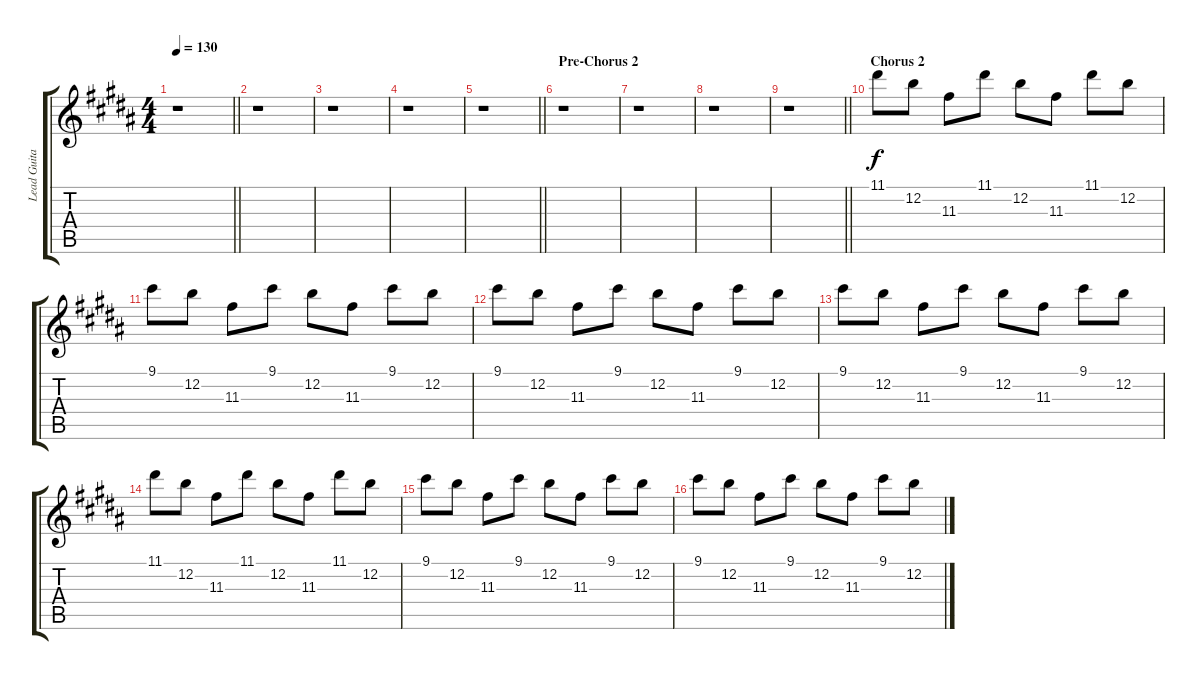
\track ("Lead Guitar" "Lead Guita") {instrument electricguitarclean}
\staff {score tabs}
\tuning (E4 B3 G3 D3 A2 E2) {hide}
\ts (4 4)
\tempo 130
\clef g2
\barLineRight lightlight
\ks b
r.1{dy f} |
r.1 |
r.1 |
r.1 |
\barLineRight lightlight
r.1 |
\section ("" "Pre-Chorus 2")
r.1 |
r.1 |
r.1 |
\barLineRight lightlight
r.1 |
\section ("" "Chorus 2")
11.1.8 12.2.8 11.3.8 11.1.8 12.2.8 11.3.8 11.1.8 12.2.8 |
9.1.8 12.2.8 11.3.8 9.1.8 12.2.8 11.3.8 9.1.8 12.2.8 |
9.1.8 12.2.8 11.3.8 9.1.8 12.2.8 11.3.8 9.1.8 12.2.8 |
9.1.8 12.2.8 11.3.8 9.1.8 12.2.8 11.3.8 9.1.8 12.2.8 |
11.1.8 12.2.8 11.3.8 11.1.8 12.2.8 11.3.8 11.1.8 12.2.8 |
9.1.8 12.2.8 11.3.8 9.1.8 12.2.8 11.3.8 9.1.8 12.2.8 |
9.1.8 12.2.8 11.3.8 9.1.8 12.2.8 11.3.8 9.1.8 12.2.8
